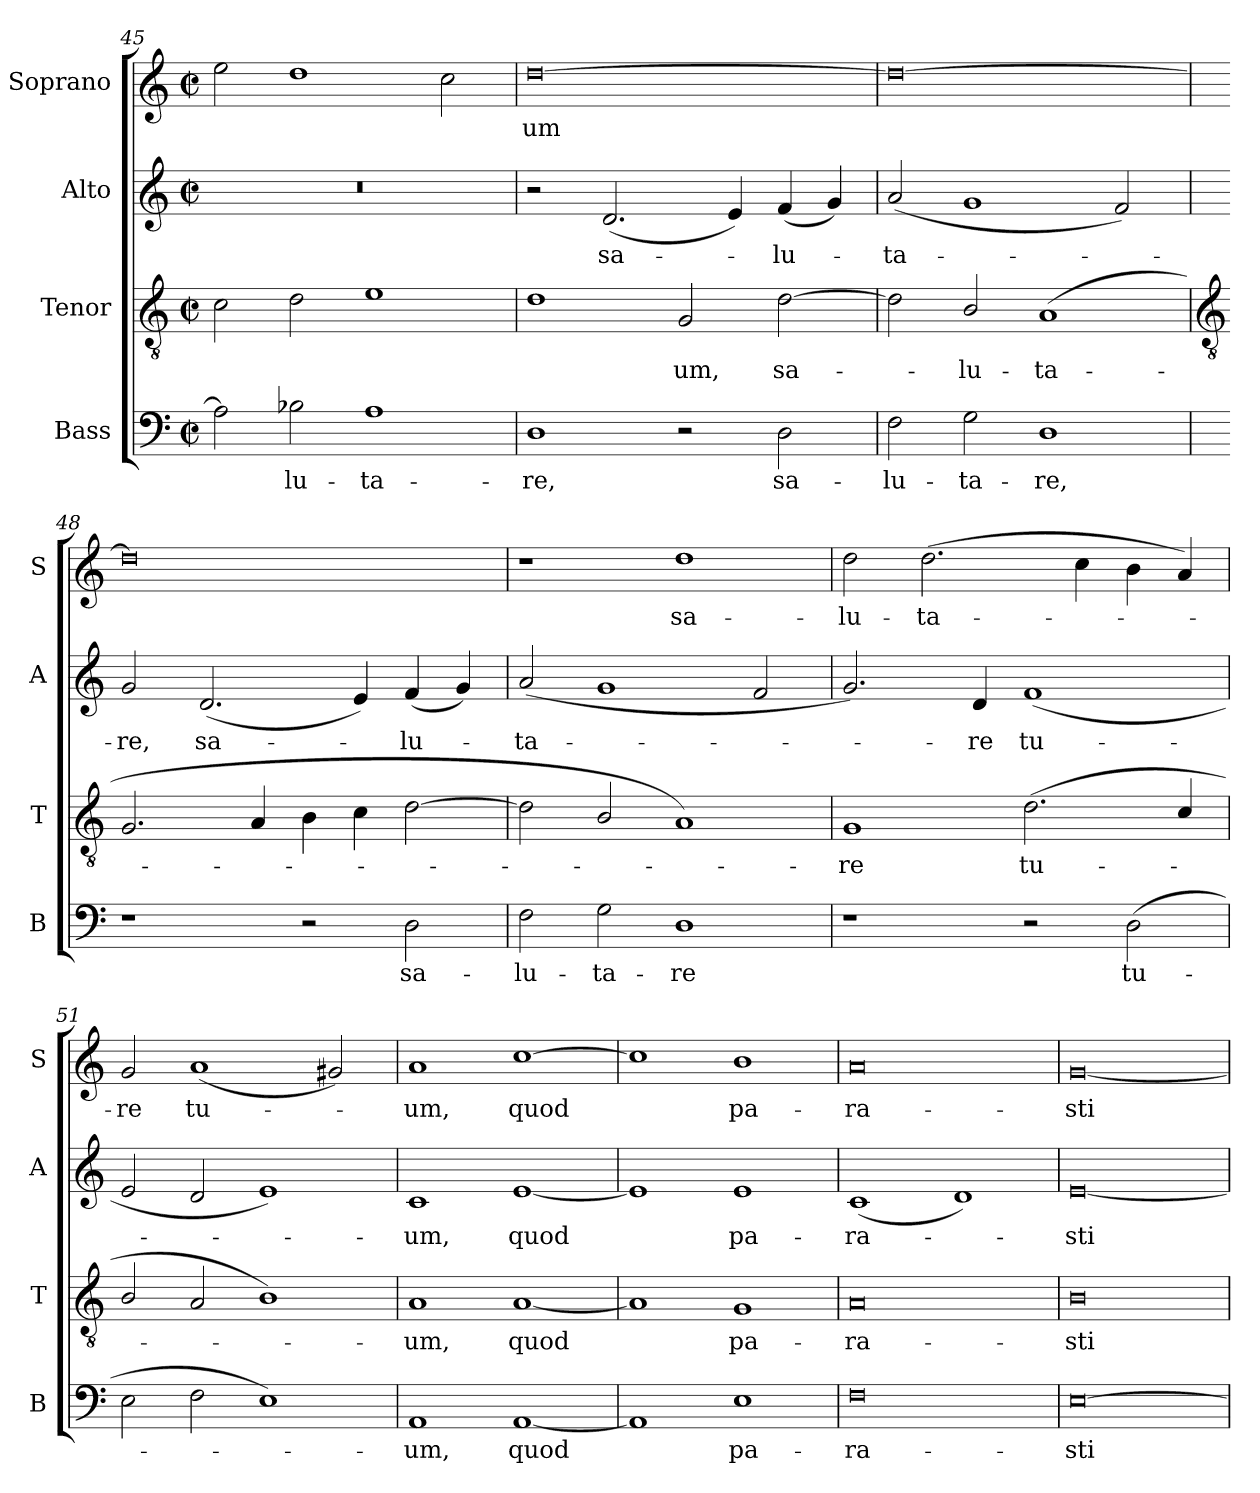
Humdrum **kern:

**kern	**text	**kern	**text	**kern	**text	**kern	**text
*part4	*part4	*part3	*part3	*part2	*part2	*part1	*part1
*staff4	*staff4	*staff3	*staff3	*staff2	*staff2	*staff1	*staff1
*I"Bass	*	*I"Tenor	*	*I"Alto	*	*I"Soprano	*
*I'B	*	*I'T	*	*I'A	*	*I'S	*
*clefF4	*	*clefGv2	*	*clefG2	*	*clefG2	*
*k[]	*	*k[]	*	*k[]	*	*k[]	*
*C:	*	*C:	*	*C:	*	*C:	*
*M4/2	*	*M4/2	*	*M4/2	*	*M4/2	*
*met(c|)	*	*met(c|)	*	*met(c|)	*	*met(c|)	*
=45	=45	=45	=45	=45	=45	=45	=45
2A]	.	2c	.	0r	.	2ee	.
!	!LO:LY:b	!	!	!	!	!	!
2B-X	lu-	2d	.	.	.	1dd	.
!	!LO:LY:b	!	!	!	!	!	!
1A	-ta-	1e	.	.	.	.	.
.	.	.	.	.	.	2cc	.
=46	=46	=46	=46	=46	=46	=46	=46
!	!LO:LY:b	!	!	!	!	!	!LO:LY:b
1D	-re,	1d	.	2r	.	[0dd	um
!	!	!	!	!	!LO:LY:b	!	!
.	.	.	.	(<2.d	sa-	.	.
!	!	!	!LO:LY:b	!	!	!	!
2r	.	2G	um,	.	.	.	.
.	.	.	.	4e)	.	.	.
!	!LO:LY:b	!	!LO:LY:b	!	!LO:LY:b	!	!
2D	sa-	[2d	sa-	(<4f	lu-	.	.
.	.	.	.	4g)	.	.	.
=47	=47	=47	=47	=47	=47	=47	=47
!	!LO:LY:b	!	!	!	!LO:LY:b	!	!
2F	-lu-	2d]	.	(<2a	ta-	0dd_	.
!	!LO:LY:b	!	!LO:LY:b	!	!	!	!
2G	-ta-	2B/	lu-	1g	.	.	.
!	!LO:LY:b	!	!LO:LY:b	!	!	!	!
1D	-re,	(<1A	-ta-	.	.	.	.
.	.	.	.	2f)	.	.	.
!!LO:LB:g=z
=48	=48	=48	=48	=48	=48	=48	=48
*	*	*clefGv2	*	*	*	*	*
!	!	!	!	!	!LO:LY:b	!	!
1r	.	2.G	.	2g	re,	0dd]	.
!	!	!	!	!	!LO:LY:b	!	!
.	.	.	.	(<2.d	sa-	.	.
.	.	4A	.	.	.	.	.
2r	.	4B	.	.	.	.	.
.	.	4c	.	4e)	.	.	.
!	!LO:LY:b	!	!	!	!LO:LY:b	!	!
2D	sa-	[2d	.	(<4f	lu-	.	.
.	.	.	.	4g)	.	.	.
=49	=49	=49	=49	=49	=49	=49	=49
!	!LO:LY:b	!	!	!	!LO:LY:b	!	!
2F	-lu-	2d]	.	(<2a	ta-	1r	.
!	!LO:LY:b	!	!	!	!	!	!
2G	-ta-	2B/	.	1g	.	.	.
!	!LO:LY:b	!	!	!	!	!	!LO:LY:b
1D	-re	1A)	.	.	.	1dd	sa-
.	.	.	.	2f	.	.	.
=50	=50	=50	=50	=50	=50	=50	=50
!	!	!	!LO:LY:b	!	!	!	!LO:LY:b
1r	.	1G	re	2.g)	.	2dd	-lu-
!	!	!	!	!	!	!	!LO:LY:b
.	.	.	.	.	.	(>2.dd	-ta-
!	!	!	!	!	!LO:LY:b	!	!
.	.	.	.	4d	re	.	.
!	!	!	!LO:LY:b	!	!LO:LY:b	!	!
2r	.	(<2.d	tu-	(<1f	tu-	.	.
.	.	.	.	.	.	4cc	.
!	!LO:LY:b	!	!	!	!	!	!
(>2D	tu-	.	.	.	.	4b	.
.	.	4c/	.	.	.	4a)	.
=51	=51	=51	=51	=51	=51	=51	=51
!	!	!	!	!	!	!	!LO:LY:b
2E	.	2B/	.	2e	.	2g	re
!	!	!	!	!	!	!	!LO:LY:b
2F	.	2A	.	2d	.	(<1a	tu-
1E)	.	1B/)	.	1e)	.	.	.
.	.	.	.	.	.	2g#X)	.
=52	=52	=52	=52	=52	=52	=52	=52
!	!LO:LY:b	!	!LO:LY:b	!	!LO:LY:b	!	!LO:LY:b
1AA	um,	1A	um,	1c	um,	1a	um,
!	!LO:LY:b	!	!LO:LY:b	!	!LO:LY:b	!	!LO:LY:b
[1AA	quod	[1A	quod	[1e	quod	[1cc	quod
=53	=53	=53	=53	=53	=53	=53	=53
1AA]	.	1A]	.	1e]	.	1cc]	.
!	!LO:LY:b	!	!LO:LY:b	!	!LO:LY:b	!	!LO:LY:b
1E	pa-	1G	pa-	1e	pa-	1b	pa-
=54	=54	=54	=54	=54	=54	=54	=54
!	!LO:LY:b	!	!LO:LY:b	!	!LO:LY:b	!	!LO:LY:b
0F	-ra-	0A	-ra-	(<1c	-ra-	0a	-ra-
.	.	.	.	1d)	.	.	.
=55	=55	=55	=55	=55	=55	=55	=55
!	!LO:LY:b	!	!LO:LY:b	!	!LO:LY:b	!	!LO:LY:b
[0E	-sti	0B	-sti	[0e	sti	[0g	-sti
=	=	=	=	=	=	=	=
*-	*-	*-	*-	*-	*-	*-	*-
